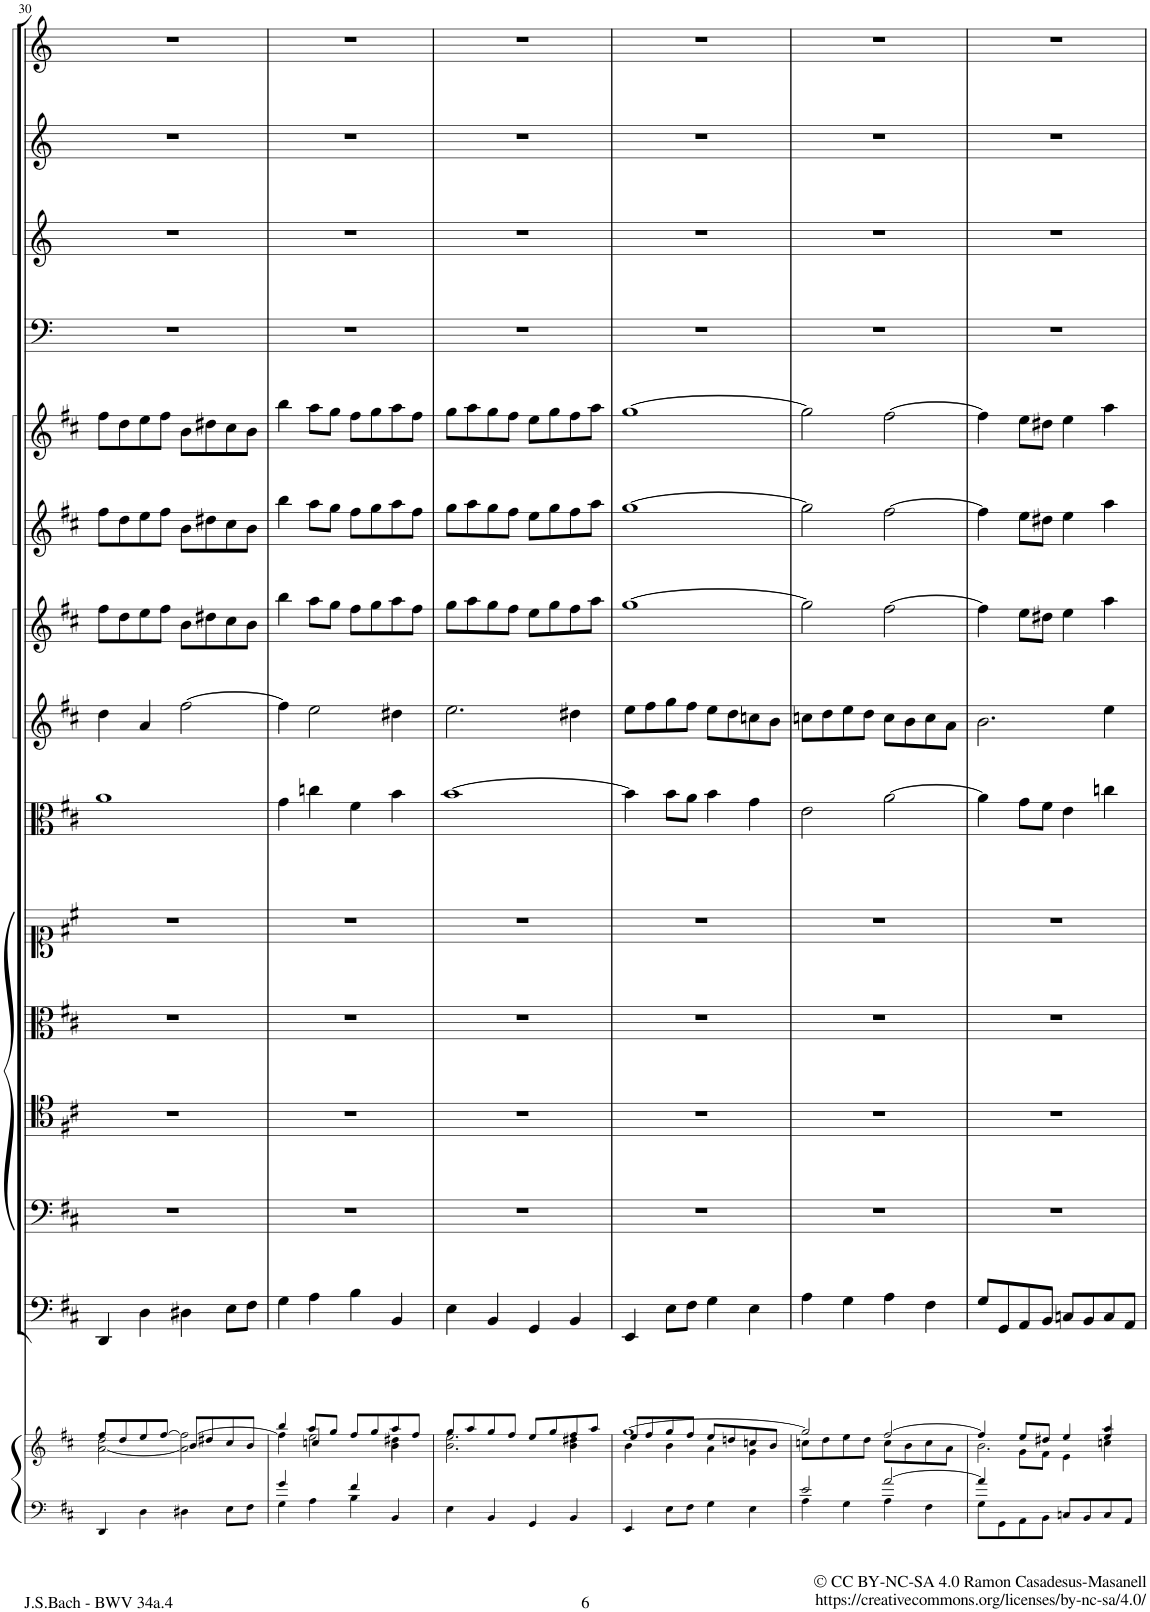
**kern	**kern	**kern	**kern	**kern	**kern	**kern	**kern	**kern	**kern	**kern	**kern	**kern	**kern	**kern	**kern
*part15	*part15	*part14	*part13	*part12	*part11	*part10	*part9	*part8	*part7	*part6	*part5	*part4	*part3	*part2	*part1
*staff16	*staff15	*staff14	*staff13	*staff12	*staff11	*staff10	*staff9	*staff8	*staff7	*staff6	*staff5	*staff4	*staff3	*staff2	*staff1
*I"Piano reduction	*	*I"Continuo.	*I"Basso	*I"Tenore	*I"Alto	*I"Soprano	*I"Viola.	*I"Violino II	*I"Violino I	*I"Oboe II	*I"Oboe I	*I"Timpani.	*I"Tromba III.	*I"Tromba II.	*I"Tromba 1.
*I'Pno	*	*	*	*	*	*	*I'Vla	*	*I'Vln	*I'Ob	*I'Ob	*I'Timp	*	*	*
!!LO:PB:g=z
*clefF4	*clefG2	*clefF4	*clefF4	*clefC4	*clefC3	*clefC1	*clefC3	*clefG2	*clefG2	*clefG2	*clefG2	*clefF4	*clefG2	*clefG2	*clefG2
*	*	*	*	*	*	*	*	*	*	*	*	*Trd-1c-2	*Trd-1c-2	*Trd-1c-2	*Trd-1c-2
*k[f#c#]	*k[f#c#]	*k[f#c#]	*k[f#c#]	*k[f#c#]	*k[f#c#]	*k[f#c#]	*k[f#c#]	*k[f#c#]	*k[f#c#]	*k[f#c#]	*k[f#c#]	*k[]	*k[]	*k[]	*k[]
*M2/2	*M2/2	*M2/2	*M2/2	*M2/2	*M2/2	*M2/2	*M2/2	*M2/2	*M2/2	*M2/2	*M2/2	*M2/2	*M2/2	*M2/2	*M2/2
*met(c|)	*met(c|)	*met(c|)	*met(c|)	*met(c|)	*met(c|)	*met(c|)	*met(c|)	*met(c|)	*met(c|)	*met(c|)	*met(c|)	*met(c|)	*met(c|)	*met(c|)	*met(c|)
=30	=30	=30	=30	=30	=30	=30	=30	=30	=30	=30	=30	=30	=30	=30	=30
*	*^	*	*	*	*	*	*	*	*	*	*	*	*	*	*
4DD/	8ff#/L	[2a\ 2dd\	4DD/	1r	1r	1r	1r	1a	4dd\	8ff#\L	8ff#\L	8ff#\L	1r	1r	1r	1r
.	8dd/	.	.	.	.	.	.	.	.	8dd\	8dd\	8dd\	.	.	.	.
4D\	8ee/	.	4D\	.	.	.	.	.	4a/	8ee\	8ee\	8ee\	.	.	.	.
.	[8ff#/J	.	.	.	.	.	.	.	.	8ff#\J	8ff#\J	8ff#\J	.	.	.	.
4D#X\	8b/L	2a\] 2ff#\_	4D#X\	.	.	.	.	.	[2ff#\	8b\L	8b\L	8b\L	.	.	.	.
.	8dd#X/	.	.	.	.	.	.	.	.	8dd#X\	8dd#X\	8dd#X\	.	.	.	.
8E\L	8cc#/	.	8E\L	.	.	.	.	.	.	8cc#\	8cc#\	8cc#\	.	.	.	.
8F#\J	8b/J	.	8F#\J	.	.	.	.	.	.	8b\J	8b\J	8b\J	.	.	.	.
=31	=31	=31	=31	=31	=31	=31	=31	=31	=31	=31	=31	=31	=31	=31	=31	=31
*^	*	*^	*	*	*	*	*	*	*	*	*	*	*	*	*	*
4g/	4G\	4bb/	4ff#\]	4ryy	4G\	1r	1r	1r	1r	4g\	4ff#\]	4bb\	4bb\	4bb\	1r	1r	1r	1r
4ryy	4A\	8aa/L	2ee\	4ccn/	4A\	.	.	.	.	4ccn\	2ee\	8aa\L	8aa\L	8aa\L	.	.	.	.
.	.	8gg/J	.	.	.	.	.	.	.	.	.	8gg\J	8gg\J	8gg\J	.	.	.	.
4f#/	4B\	8ff#/L	.	4ryy	4B\	.	.	.	.	4f#\	.	8ff#\L	8ff#\L	8ff#\L	.	.	.	.
.	.	8gg/	.	.	.	.	.	.	.	.	.	8gg\	8gg\	8gg\	.	.	.	.
4ryy	4BB/	8aa/	4dd#X\	4b\	4BB/	.	.	.	.	4b\	4dd#X\	8aa\	8aa\	8aa\	.	.	.	.
.	.	8ff#/J	.	.	.	.	.	.	.	.	.	8ff#\J	8ff#\J	8ff#\J	.	.	.	.
*v	*v	*	*	*	*	*	*	*	*	*	*	*	*	*	*	*	*	*
*	*	*v	*v	*	*	*	*	*	*	*	*	*	*	*	*	*	*
=32	=32	=32	=32	=32	=32	=32	=32	=32	=32	=32	=32	=32	=32	=32	=32	=32
4E\	8gg/L	2.b\ 2.ee\	4E\	1r	1r	1r	1r	[1b	2.ee\	8gg\L	8gg\L	8gg\L	1r	1r	1r	1r
.	8aa/	.	.	.	.	.	.	.	.	8aa\	8aa\	8aa\	.	.	.	.
4BB/	8gg/	.	4BB/	.	.	.	.	.	.	8gg\	8gg\	8gg\	.	.	.	.
.	8ff#/J	.	.	.	.	.	.	.	.	8ff#\J	8ff#\J	8ff#\J	.	.	.	.
4GG/	8ee/L	.	4GG/	.	.	.	.	.	.	8ee\L	8ee\L	8ee\L	.	.	.	.
.	8gg/	.	.	.	.	.	.	.	.	8gg\	8gg\	8gg\	.	.	.	.
4BB/	8ff#/	4b\ 4dd#X\	4BB/	.	.	.	.	.	4dd#X\	8ff#\	8ff#\	8ff#\	.	.	.	.
.	8aa/J	.	.	.	.	.	.	.	.	8aa\J	8aa\J	8aa\J	.	.	.	.
=33	=33	=33	=33	=33	=33	=33	=33	=33	=33	=33	=33	=33	=33	=33	=33	=33
*	*	*^	*	*	*	*	*	*	*	*	*	*	*	*	*	*
4EE/	[1gg	4b\	8ee/L	4EE/	1r	1r	1r	1r	4b\]	8ee\L	[1gg	[1gg	[1gg	1r	1r	1r	1r
.	.	.	8ff#/	.	.	.	.	.	.	8ff#\	.	.	.	.	.	.	.
8E\L	.	4b\	8gg/	8E\L	.	.	.	.	8b\L	8gg\	.	.	.	.	.	.	.
8F#\J	.	.	8ff#/J	8F#\J	.	.	.	.	8a\J	8ff#\J	.	.	.	.	.	.	.
4G\	.	4a\	8ee/L	4G\	.	.	.	.	4b\	8ee\L	.	.	.	.	.	.	.
.	.	.	8ddn/	.	.	.	.	.	.	8dd\	.	.	.	.	.	.	.
4E\	.	4g\	8ccn/	4E\	.	.	.	.	4g\	8ccn\	.	.	.	.	.	.	.
.	.	.	8b/J	.	.	.	.	.	.	8b\J	.	.	.	.	.	.	.
*	*	*v	*v	*	*	*	*	*	*	*	*	*	*	*	*	*	*
=34	=34	=34	=34	=34	=34	=34	=34	=34	=34	=34	=34	=34	=34	=34	=34	=34
*^	*	*	*	*	*	*	*	*	*	*	*	*	*	*	*	*
2e/	4A\	2gg/]	8ccn\L	4A\	1r	1r	1r	1r	2e\	8ccn\L	2gg\]	2gg\]	2gg\]	1r	1r	1r	1r
.	.	.	8dd\	.	.	.	.	.	.	8dd\	.	.	.	.	.	.	.
.	4G\	.	8ee\	4G\	.	.	.	.	.	8ee\	.	.	.	.	.	.	.
.	.	.	8dd\J	.	.	.	.	.	.	8dd\J	.	.	.	.	.	.	.
[2a/	4A\	[2ff#/	8cc\L	4A\	.	.	.	.	[2a\	8cc\L	[2ff#\	[2ff#\	[2ff#\	.	.	.	.
.	.	.	8b\	.	.	.	.	.	.	8b\	.	.	.	.	.	.	.
.	4F#\	.	8cc\	4F#\	.	.	.	.	.	8cc\	.	.	.	.	.	.	.
.	.	.	8a\J	.	.	.	.	.	.	8a\J	.	.	.	.	.	.	.
=35	=35	=35	=35	=35	=35	=35	=35	=35	=35	=35	=35	=35	=35	=35	=35	=35	=35
*	*	*	*^	*	*	*	*	*	*	*	*	*	*	*	*	*	*
4a/]	8G\L	4ff#/]	2.b\	4ryy	8G/L	1r	1r	1r	1r	4a\]	2.b\	4ff#\]	4ff#\]	4ff#\]	1r	1r	1r	1r
.	8GG\	.	.	.	8GG/	.	.	.	.	.	.	.	.	.	.	.	.	.
2.ryy	8AA\	8ee/L	.	8g\L	8AA/	.	.	.	.	8g\L	.	8ee\L	8ee\L	8ee\L	.	.	.	.
.	8BB\J	8dd#X/J	.	8f#\J	8BB/J	.	.	.	.	8f#\J	.	8dd#X\J	8dd#X\J	8dd#X\J	.	.	.	.
.	8Cn/L	4ee/	.	4e\	8Cn/L	.	.	.	.	4e\	.	4ee\	4ee\	4ee\	.	.	.	.
.	8BB/	.	.	.	8BB/	.	.	.	.	.	.	.	.	.	.	.	.	.
.	8C/	4aa/	4ee/	4ccn\	8C/	.	.	.	.	4ccn\	4ee\	4aa\	4aa\	4aa\	.	.	.	.
.	8AA/J	.	.	.	8AA/J	.	.	.	.	.	.	.	.	.	.	.	.	.
*v	*v	*	*	*	*	*	*	*	*	*	*	*	*	*	*	*	*	*
*	*v	*v	*v	*	*	*	*	*	*	*	*	*	*	*	*	*	*
=	=	=	=	=	=	=	=	=	=	=	=	=	=	=	=
*-	*-	*-	*-	*-	*-	*-	*-	*-	*-	*-	*-	*-	*-	*-	*-
